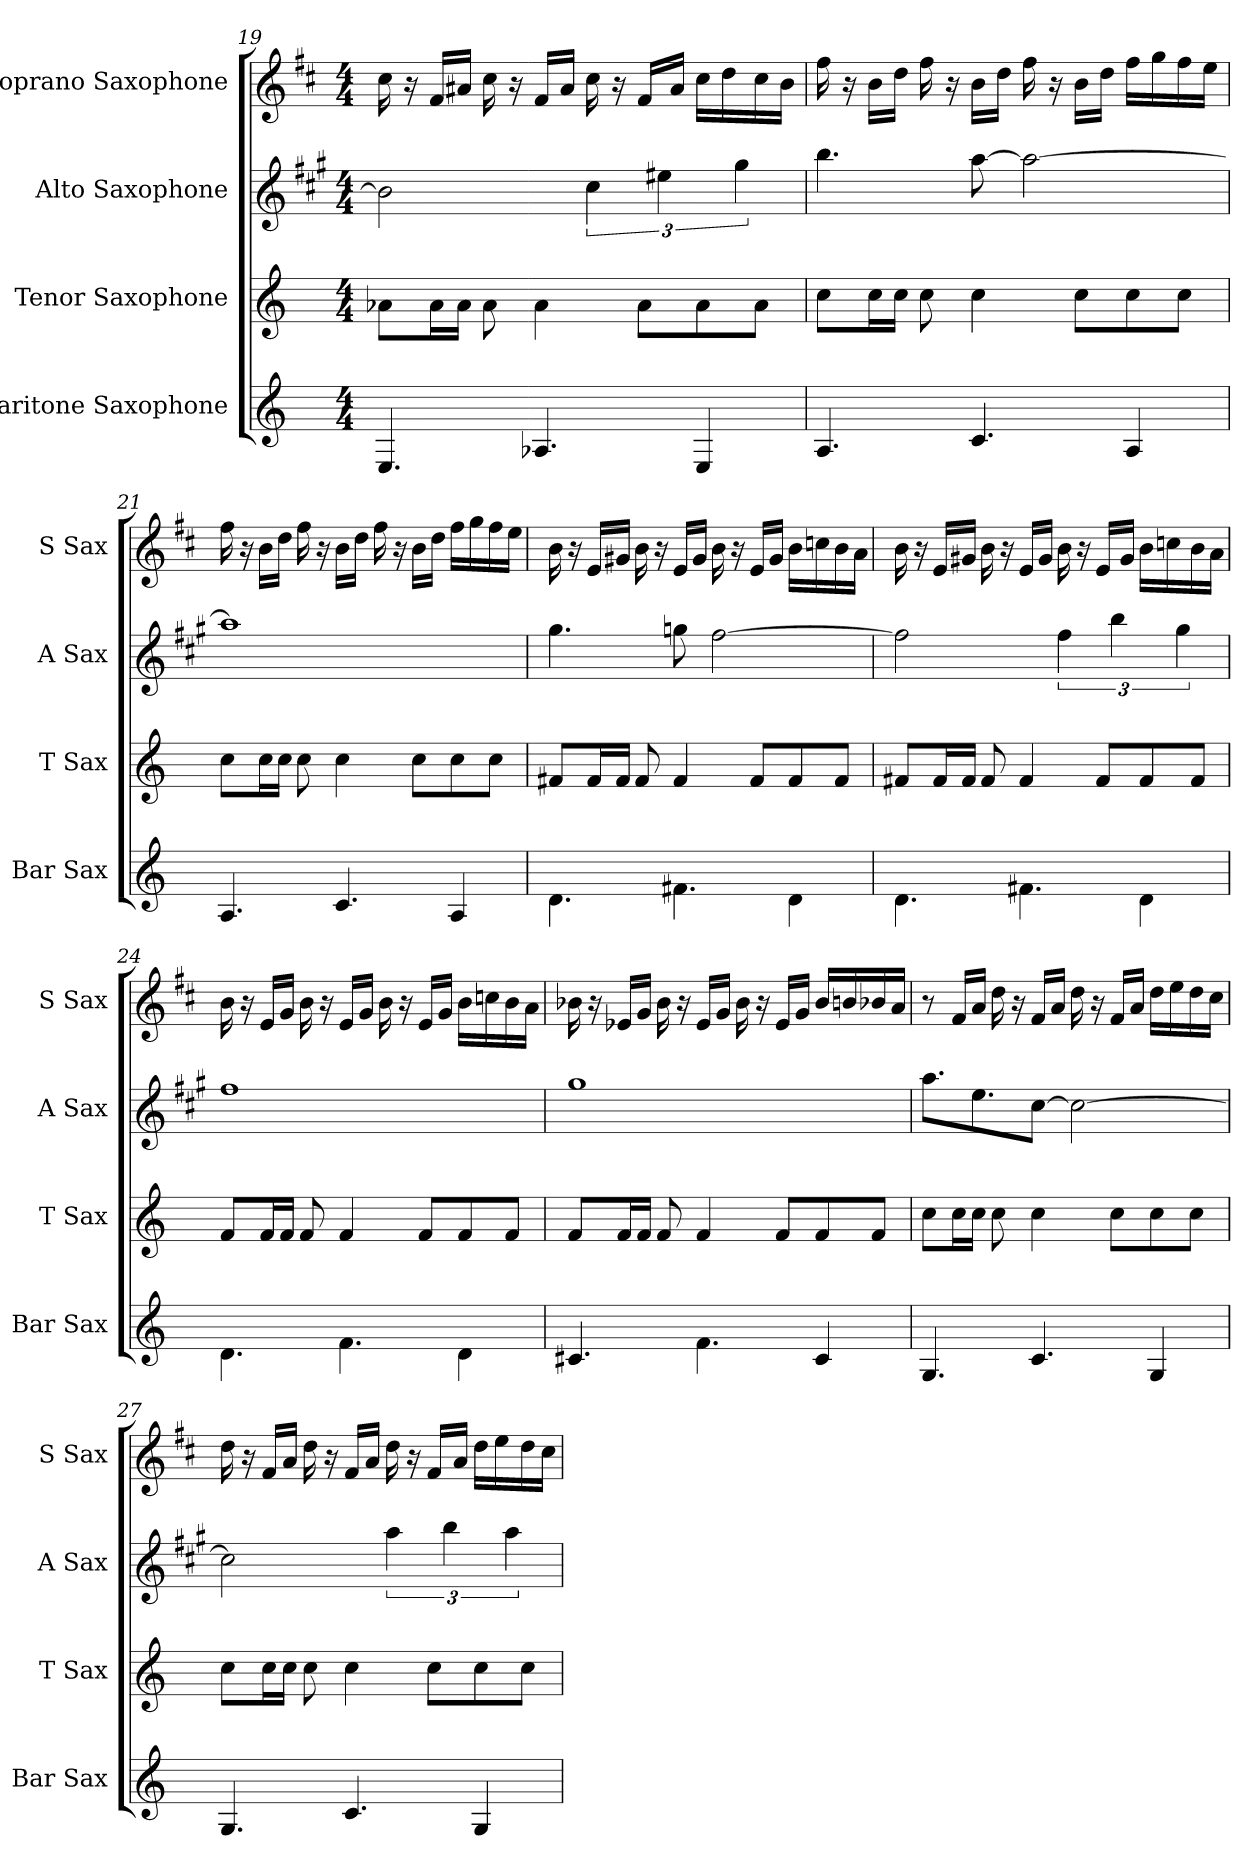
**kern	**kern	**kern	**kern
*part4	*part3	*part2	*part1
*staff4	*staff3	*staff2	*staff1
*I"Baritone Saxophone	*I"Tenor Saxophone	*I"Alto Saxophone	*I"Soprano Saxophone
*I'Bar Sax	*I'T Sax	*I'A Sax	*I'S Sax
*clefG2	*clefG2	*clefG2	*clefG2
*ITrd12c21	*ITrd8c14	*ITrd5c9	*ITrd1c2
*k[]	*k[]	*k[]	*k[]
*M4/4	*M4/4	*M4/4	*M4/4
=19	=19	=19	=19
4.EE/	8A-X\L	2d\]	16b\
.	.	.	16r
.	16A-\L	.	16e/LL
.	16A-\JJ	.	16g#X/JJ
.	8A-\	.	16b\
.	.	.	16r
4.AA-X/	4A-\	.	16e/LL
.	.	.	16g#/JJ
.	.	6e\	16b\
.	.	.	16r
.	8A-\L	.	16e/LL
.	.	6g#X\	.
.	.	.	16g#/JJ
4EE/	8A-\	.	16b\LL
.	.	.	16cc\
.	.	6b\	.
.	8A-\J	.	16b\
.	.	.	16a\JJ
!!LO:LB:g=z
=20	=20	=20	=20
4.AA/	8c\L	4.dd\	16ee\
.	.	.	16r
.	16c\L	.	16a\LL
.	16c\JJ	.	16cc\JJ
.	8c\	.	16ee\
.	.	.	16r
4.C/	4c\	[8cc\	16a\LL
.	.	.	16cc\JJ
.	.	2cc\_	16ee\
.	.	.	16r
.	8c\L	.	16a\LL
.	.	.	16cc\JJ
4AA/	8c\	.	16ee\LL
.	.	.	16ff\
.	8c\J	.	16ee\
.	.	.	16dd\JJ
=21	=21	=21	=21
4.AA/	8c\L	1cc]	16ee\
.	.	.	16r
.	16c\L	.	16a\LL
.	16c\JJ	.	16cc\JJ
.	8c\	.	16ee\
.	.	.	16r
4.C/	4c\	.	16a\LL
.	.	.	16cc\JJ
.	.	.	16ee\
.	.	.	16r
.	8c\L	.	16a\LL
.	.	.	16cc\JJ
4AA/	8c\	.	16ee\LL
.	.	.	16ff\
.	8c\J	.	16ee\
.	.	.	16dd\JJ
!!LO:LB:g=z
=22	=22	=22	=22
4.D\	8F#X/L	4.b\	16a\
.	.	.	16r
.	16F#/L	.	16d/LL
.	16F#/JJ	.	16f#X/JJ
.	8F#/	.	16a\
.	.	.	16r
4.F#X\	4F#/	8b-X\	16d/LL
.	.	.	16f#/JJ
.	.	[2a\	16a\
.	.	.	16r
.	8F#/L	.	16d/LL
.	.	.	16f#/JJ
4D\	8F#/	.	16a\LL
.	.	.	16b-X\
.	8F#/J	.	16a\
.	.	.	16g\JJ
=23	=23	=23	=23
4.D\	8F#X/L	2a\]	16a\
.	.	.	16r
.	16F#/L	.	16d/LL
.	16F#/JJ	.	16f#X/JJ
.	8F#/	.	16a\
.	.	.	16r
4.F#X\	4F#/	.	16d/LL
.	.	.	16f#/JJ
.	.	6a\	16a\
.	.	.	16r
.	8F#/L	.	16d/LL
.	.	6dd\	.
.	.	.	16f#/JJ
4D\	8F#/	.	16a\LL
.	.	.	16b-X\
.	.	6b\	.
.	8F#/J	.	16a\
.	.	.	16g\JJ
!!LO:PB:g=z
=24	=24	=24	=24
4.D\	8F/L	1a	16a\
.	.	.	16r
.	16F/L	.	16d/LL
.	16F/JJ	.	16f/JJ
.	8F/	.	16a\
.	.	.	16r
4.F\	4F/	.	16d/LL
.	.	.	16f/JJ
.	.	.	16a\
.	.	.	16r
.	8F/L	.	16d/LL
.	.	.	16f/JJ
4D\	8F/	.	16a\LL
.	.	.	16b-X\
.	8F/J	.	16a\
.	.	.	16g\JJ
=25	=25	=25	=25
4.C#X/	8F/L	1b	16a-X\
.	.	.	16r
.	16F/L	.	16d-X/LL
.	16F/JJ	.	16f/JJ
.	8F/	.	16a-\
.	.	.	16r
4.F\	4F/	.	16d-/LL
.	.	.	16f/JJ
.	.	.	16a-\
.	.	.	16r
.	8F/L	.	16d-/LL
.	.	.	16f/JJ
4C#/	8F/	.	16a-/LL
.	.	.	16an/
.	8F/J	.	16a-X/
.	.	.	16g/JJ
!!LO:LB:g=z
=26	=26	=26	=26
4.GG/	8c\L	8.cc\L	8r
.	16c\L	.	16e/LL
.	16c\JJ	8.g\	16g/JJ
.	8c\	.	16cc\
.	.	.	16r
4.C/	4c\	[8e\J	16e/LL
.	.	.	16g/JJ
.	.	2e\_	16cc\
.	.	.	16r
.	8c\L	.	16e/LL
.	.	.	16g/JJ
4GG/	8c\	.	16cc\LL
.	.	.	16dd\
.	8c\J	.	16cc\
.	.	.	16b\JJ
=27	=27	=27	=27
4.GG/	8c\L	2e\]	16cc\
.	.	.	16r
.	16c\L	.	16e/LL
.	16c\JJ	.	16g/JJ
.	8c\	.	16cc\
.	.	.	16r
4.C/	4c\	.	16e/LL
.	.	.	16g/JJ
.	.	6cc\	16cc\
.	.	.	16r
.	8c\L	.	16e/LL
.	.	6dd\	.
.	.	.	16g/JJ
4GG/	8c\	.	16cc\LL
.	.	.	16dd\
.	.	6cc\	.
.	8c\J	.	16cc\
.	.	.	16b\JJ
=	=	=	=
*-	*-	*-	*-
